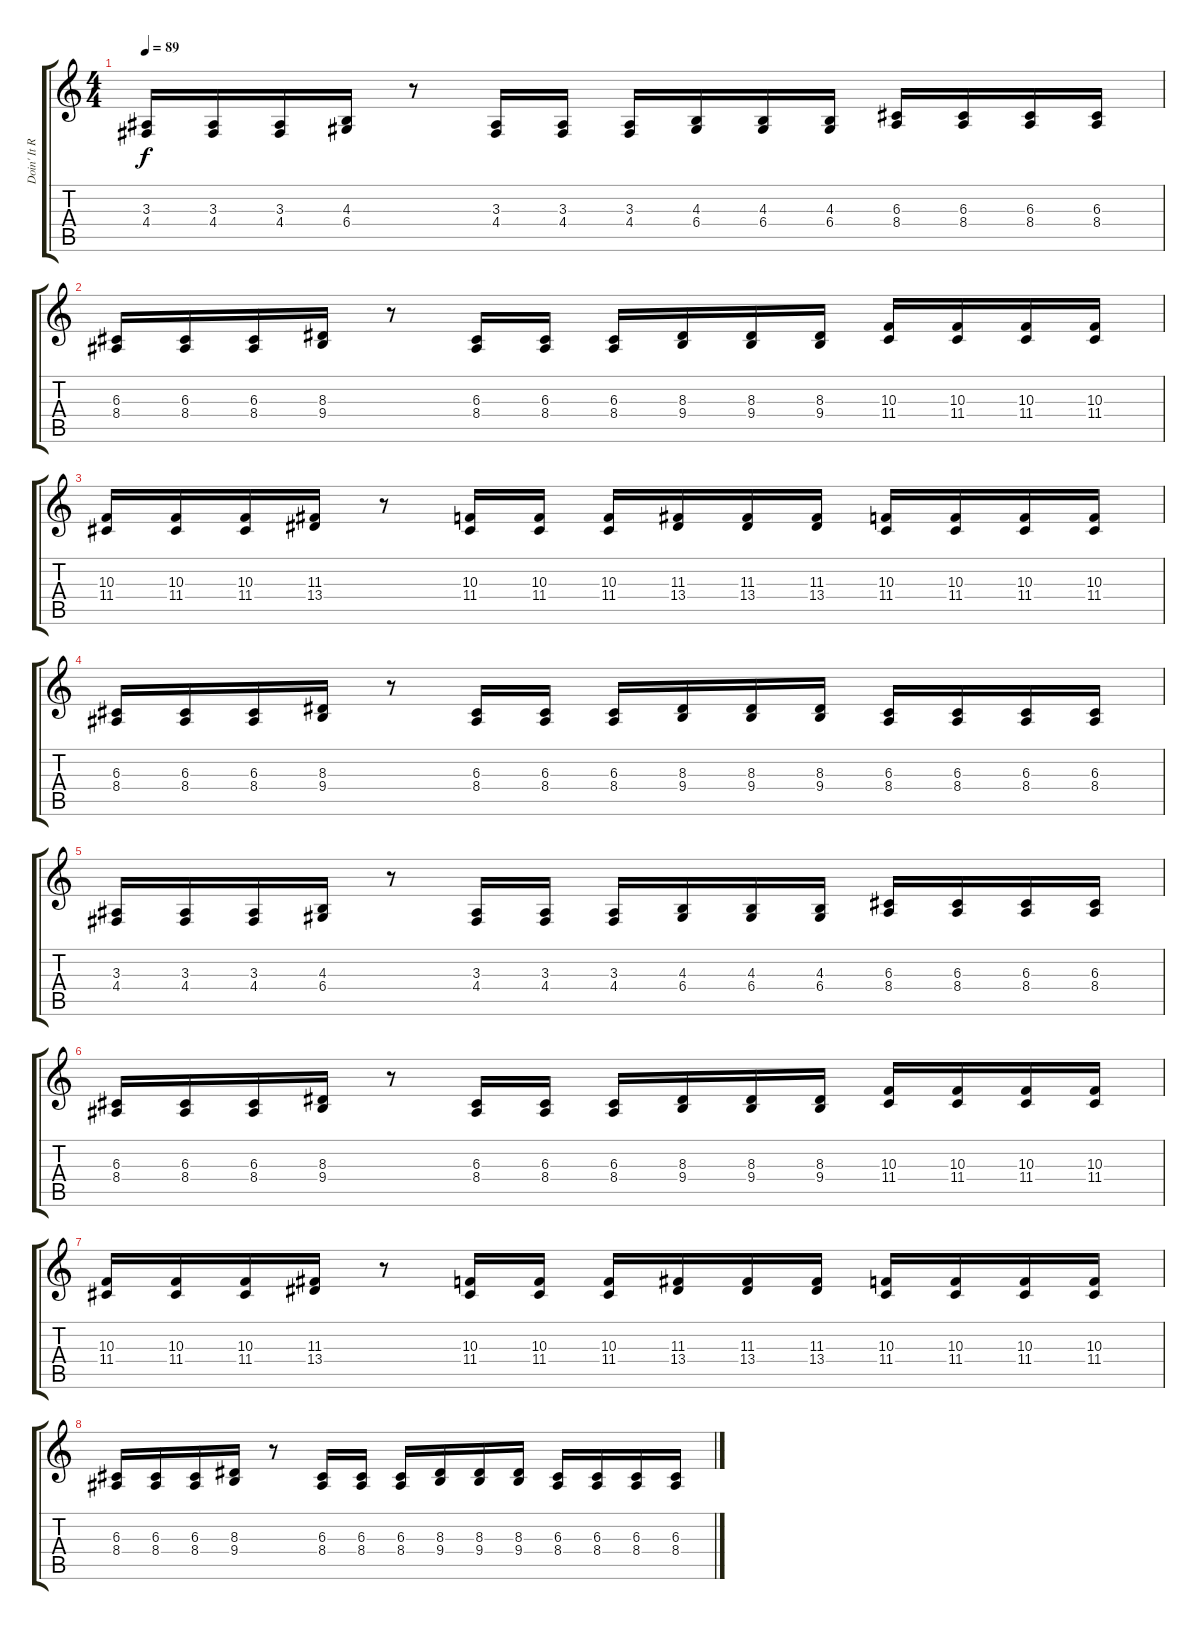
\track ("Doin' It Right #1" "Doin' It R") {instrument lead6voice}
\staff {score tabs}
\tuning (E4 B3 G3 D3 A2 E2) {hide}
\ts (4 4)
\tempo 89
\clef g2
\ks c
(3.3 4.4).16{dy f} (3.3 4.4).16 (3.3 4.4).16 (4.3 6.4).16 r.8 (3.3 4.4).16 (3.3 4.4).16 (3.3 4.4).16 (4.3 6.4).16 (4.3 6.4).16 (4.3 6.4).16 (6.3 8.4).16 (6.3 8.4).16 (6.3 8.4).16 (6.3 8.4).16 |
(6.3 8.4).16 (6.3 8.4).16 (6.3 8.4).16 (8.3 9.4).16 r.8 (6.3 8.4).16 (6.3 8.4).16 (6.3 8.4).16 (8.3 9.4).16 (8.3 9.4).16 (8.3 9.4).16 (10.3 11.4).16 (10.3 11.4).16 (10.3 11.4).16 (10.3 11.4).16 |
(10.3 11.4).16 (10.3 11.4).16 (10.3 11.4).16 (11.3 13.4).16 r.8 (10.3 11.4).16 (10.3 11.4).16 (10.3 11.4).16 (11.3 13.4).16 (11.3 13.4).16 (11.3 13.4).16 (10.3 11.4).16 (10.3 11.4).16 (10.3 11.4).16 (10.3 11.4).16 |
(6.3 8.4).16 (6.3 8.4).16 (6.3 8.4).16 (8.3 9.4).16 r.8 (6.3 8.4).16 (6.3 8.4).16 (6.3 8.4).16 (8.3 9.4).16 (8.3 9.4).16 (8.3 9.4).16 (6.3 8.4).16 (6.3 8.4).16 (6.3 8.4).16 (6.3 8.4).16 |
(3.3 4.4).16 (3.3 4.4).16 (3.3 4.4).16 (4.3 6.4).16 r.8 (3.3 4.4).16 (3.3 4.4).16 (3.3 4.4).16 (4.3 6.4).16 (4.3 6.4).16 (4.3 6.4).16 (6.3 8.4).16 (6.3 8.4).16 (6.3 8.4).16 (6.3 8.4).16 |
(6.3 8.4).16 (6.3 8.4).16 (6.3 8.4).16 (8.3 9.4).16 r.8 (6.3 8.4).16 (6.3 8.4).16 (6.3 8.4).16 (8.3 9.4).16 (8.3 9.4).16 (8.3 9.4).16 (10.3 11.4).16 (10.3 11.4).16 (10.3 11.4).16 (10.3 11.4).16 |
(10.3 11.4).16 (10.3 11.4).16 (10.3 11.4).16 (11.3 13.4).16 r.8 (10.3 11.4).16 (10.3 11.4).16 (10.3 11.4).16 (11.3 13.4).16 (11.3 13.4).16 (11.3 13.4).16 (10.3 11.4).16 (10.3 11.4).16 (10.3 11.4).16 (10.3 11.4).16 |
(6.3 8.4).16 (6.3 8.4).16 (6.3 8.4).16 (8.3 9.4).16 r.8 (6.3 8.4).16 (6.3 8.4).16 (6.3 8.4).16 (8.3 9.4).16 (8.3 9.4).16 (8.3 9.4).16 (6.3 8.4).16 (6.3 8.4).16 (6.3 8.4).16 (6.3 8.4).16
